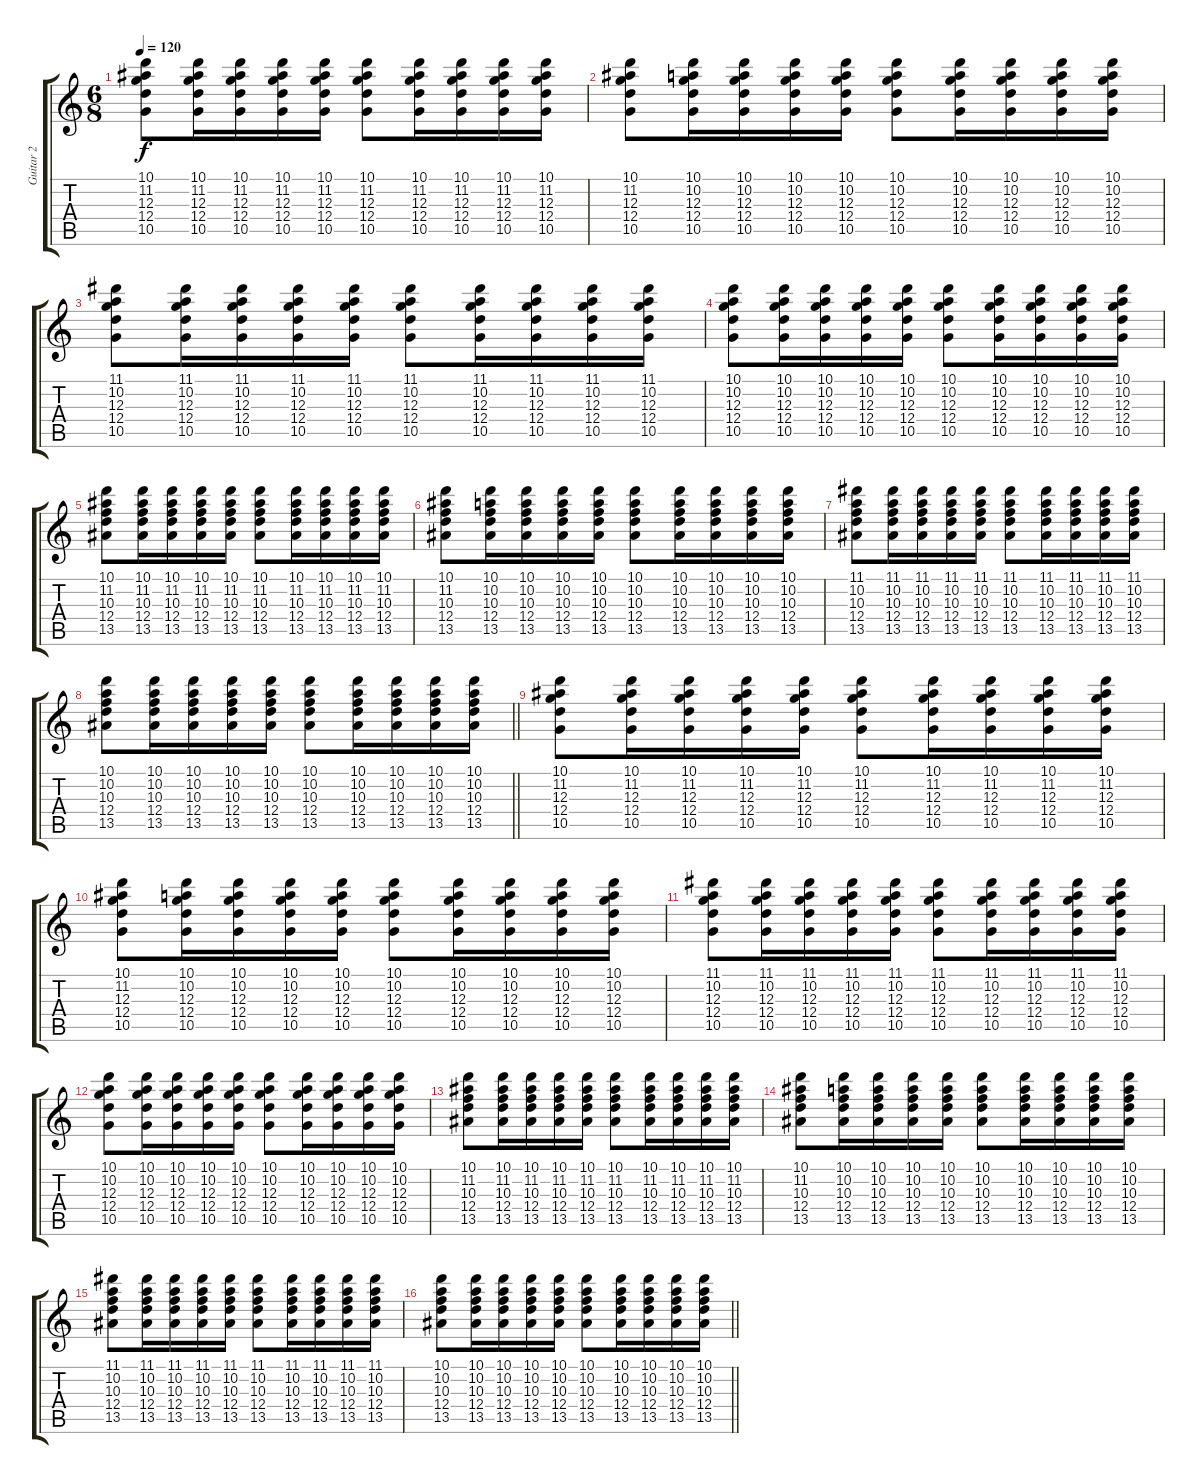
\track ("Guitar 2" "Guitar 2") {instrument electricguitarclean}
\staff {score tabs}
\tuning (E4 B3 G3 D3 A2 E2) {hide}
\ts (6 8)
\tempo 120
\clef g2
\ks c
(10.1 11.2 12.3 12.4 10.5).8{dy f} (10.1 11.2 12.3 12.4 10.5).16 (10.1 11.2 12.3 12.4 10.5).16 (10.1 11.2 12.3 12.4 10.5).16 (10.1 11.2 12.3 12.4 10.5).16 (10.1 11.2 12.3 12.4 10.5).8 (10.1 11.2 12.3 12.4 10.5).16 (10.1 11.2 12.3 12.4 10.5).16 (10.1 11.2 12.3 12.4 10.5).16 (10.1 11.2 12.3 12.4 10.5).16 |
(10.1 11.2 12.3 12.4 10.5).8 (10.1 10.2 12.3 12.4 10.5).16 (10.1 10.2 12.3 12.4 10.5).16 (10.1 10.2 12.3 12.4 10.5).16 (10.1 10.2 12.3 12.4 10.5).16 (10.1 10.2 12.3 12.4 10.5).8 (10.1 10.2 12.3 12.4 10.5).16 (10.1 10.2 12.3 12.4 10.5).16 (10.1 10.2 12.3 12.4 10.5).16 (10.1 10.2 12.3 12.4 10.5).16 |
(11.1 10.2 12.3 12.4 10.5).8 (11.1 10.2 12.3 12.4 10.5).16 (11.1 10.2 12.3 12.4 10.5).16 (11.1 10.2 12.3 12.4 10.5).16 (11.1 10.2 12.3 12.4 10.5).16 (11.1 10.2 12.3 12.4 10.5).8 (11.1 10.2 12.3 12.4 10.5).16 (11.1 10.2 12.3 12.4 10.5).16 (11.1 10.2 12.3 12.4 10.5).16 (11.1 10.2 12.3 12.4 10.5).16 |
(10.1 10.2 12.3 12.4 10.5).8 (10.1 10.2 12.3 12.4 10.5).16 (10.1 10.2 12.3 12.4 10.5).16 (10.1 10.2 12.3 12.4 10.5).16 (10.1 10.2 12.3 12.4 10.5).16 (10.1 10.2 12.3 12.4 10.5).8 (10.1 10.2 12.3 12.4 10.5).16 (10.1 10.2 12.3 12.4 10.5).16 (10.1 10.2 12.3 12.4 10.5).16 (10.1 10.2 12.3 12.4 10.5).16 |
(10.1 11.2 10.3 12.4 13.5).8 (10.1 11.2 10.3 12.4 13.5).16 (10.1 11.2 10.3 12.4 13.5).16 (10.1 11.2 10.3 12.4 13.5).16 (10.1 11.2 10.3 12.4 13.5).16 (10.1 11.2 10.3 12.4 13.5).8 (10.1 11.2 10.3 12.4 13.5).16 (10.1 11.2 10.3 12.4 13.5).16 (10.1 11.2 10.3 12.4 13.5).16 (10.1 11.2 10.3 12.4 13.5).16 |
(10.1 11.2 10.3 12.4 13.5).8 (10.1 10.2 10.3 12.4 13.5).16 (10.1 10.2 10.3 12.4 13.5).16 (10.1 10.2 10.3 12.4 13.5).16 (10.1 10.2 10.3 12.4 13.5).16 (10.1 10.2 10.3 12.4 13.5).8 (10.1 10.2 10.3 12.4 13.5).16 (10.1 10.2 10.3 12.4 13.5).16 (10.1 10.2 10.3 12.4 13.5).16 (10.1 10.2 10.3 12.4 13.5).16 |
(11.1 10.2 10.3 12.4 13.5).8 (11.1 10.2 10.3 12.4 13.5).16 (11.1 10.2 10.3 12.4 13.5).16 (11.1 10.2 10.3 12.4 13.5).16 (11.1 10.2 10.3 12.4 13.5).16 (11.1 10.2 10.3 12.4 13.5).8 (11.1 10.2 10.3 12.4 13.5).16 (11.1 10.2 10.3 12.4 13.5).16 (11.1 10.2 10.3 12.4 13.5).16 (11.1 10.2 10.3 12.4 13.5).16 |
\barLineRight lightlight
(10.1 10.2 10.3 12.4 13.5).8 (10.1 10.2 10.3 12.4 13.5).16 (10.1 10.2 10.3 12.4 13.5).16 (10.1 10.2 10.3 12.4 13.5).16 (10.1 10.2 10.3 12.4 13.5).16 (10.1 10.2 10.3 12.4 13.5).8 (10.1 10.2 10.3 12.4 13.5).16 (10.1 10.2 10.3 12.4 13.5).16 (10.1 10.2 10.3 12.4 13.5).16 (10.1 10.2 10.3 12.4 13.5).16 |
(10.1 11.2 12.3 12.4 10.5).8 (10.1 11.2 12.3 12.4 10.5).16 (10.1 11.2 12.3 12.4 10.5).16 (10.1 11.2 12.3 12.4 10.5).16 (10.1 11.2 12.3 12.4 10.5).16 (10.1 11.2 12.3 12.4 10.5).8 (10.1 11.2 12.3 12.4 10.5).16 (10.1 11.2 12.3 12.4 10.5).16 (10.1 11.2 12.3 12.4 10.5).16 (10.1 11.2 12.3 12.4 10.5).16 |
(10.1 11.2 12.3 12.4 10.5).8 (10.1 10.2 12.3 12.4 10.5).16 (10.1 10.2 12.3 12.4 10.5).16 (10.1 10.2 12.3 12.4 10.5).16 (10.1 10.2 12.3 12.4 10.5).16 (10.1 10.2 12.3 12.4 10.5).8 (10.1 10.2 12.3 12.4 10.5).16 (10.1 10.2 12.3 12.4 10.5).16 (10.1 10.2 12.3 12.4 10.5).16 (10.1 10.2 12.3 12.4 10.5).16 |
(11.1 10.2 12.3 12.4 10.5).8 (11.1 10.2 12.3 12.4 10.5).16 (11.1 10.2 12.3 12.4 10.5).16 (11.1 10.2 12.3 12.4 10.5).16 (11.1 10.2 12.3 12.4 10.5).16 (11.1 10.2 12.3 12.4 10.5).8 (11.1 10.2 12.3 12.4 10.5).16 (11.1 10.2 12.3 12.4 10.5).16 (11.1 10.2 12.3 12.4 10.5).16 (11.1 10.2 12.3 12.4 10.5).16 |
(10.1 10.2 12.3 12.4 10.5).8 (10.1 10.2 12.3 12.4 10.5).16 (10.1 10.2 12.3 12.4 10.5).16 (10.1 10.2 12.3 12.4 10.5).16 (10.1 10.2 12.3 12.4 10.5).16 (10.1 10.2 12.3 12.4 10.5).8 (10.1 10.2 12.3 12.4 10.5).16 (10.1 10.2 12.3 12.4 10.5).16 (10.1 10.2 12.3 12.4 10.5).16 (10.1 10.2 12.3 12.4 10.5).16 |
(10.1 11.2 10.3 12.4 13.5).8 (10.1 11.2 10.3 12.4 13.5).16 (10.1 11.2 10.3 12.4 13.5).16 (10.1 11.2 10.3 12.4 13.5).16 (10.1 11.2 10.3 12.4 13.5).16 (10.1 11.2 10.3 12.4 13.5).8 (10.1 11.2 10.3 12.4 13.5).16 (10.1 11.2 10.3 12.4 13.5).16 (10.1 11.2 10.3 12.4 13.5).16 (10.1 11.2 10.3 12.4 13.5).16 |
(10.1 11.2 10.3 12.4 13.5).8 (10.1 10.2 10.3 12.4 13.5).16 (10.1 10.2 10.3 12.4 13.5).16 (10.1 10.2 10.3 12.4 13.5).16 (10.1 10.2 10.3 12.4 13.5).16 (10.1 10.2 10.3 12.4 13.5).8 (10.1 10.2 10.3 12.4 13.5).16 (10.1 10.2 10.3 12.4 13.5).16 (10.1 10.2 10.3 12.4 13.5).16 (10.1 10.2 10.3 12.4 13.5).16 |
(11.1 10.2 10.3 12.4 13.5).8 (11.1 10.2 10.3 12.4 13.5).16 (11.1 10.2 10.3 12.4 13.5).16 (11.1 10.2 10.3 12.4 13.5).16 (11.1 10.2 10.3 12.4 13.5).16 (11.1 10.2 10.3 12.4 13.5).8 (11.1 10.2 10.3 12.4 13.5).16 (11.1 10.2 10.3 12.4 13.5).16 (11.1 10.2 10.3 12.4 13.5).16 (11.1 10.2 10.3 12.4 13.5).16 |
\barLineRight lightlight
(10.1 10.2 10.3 12.4 13.5).8 (10.1 10.2 10.3 12.4 13.5).16 (10.1 10.2 10.3 12.4 13.5).16 (10.1 10.2 10.3 12.4 13.5).16 (10.1 10.2 10.3 12.4 13.5).16 (10.1 10.2 10.3 12.4 13.5).8 (10.1 10.2 10.3 12.4 13.5).16 (10.1 10.2 10.3 12.4 13.5).16 (10.1 10.2 10.3 12.4 13.5).16 (10.1 10.2 10.3 12.4 13.5).16
